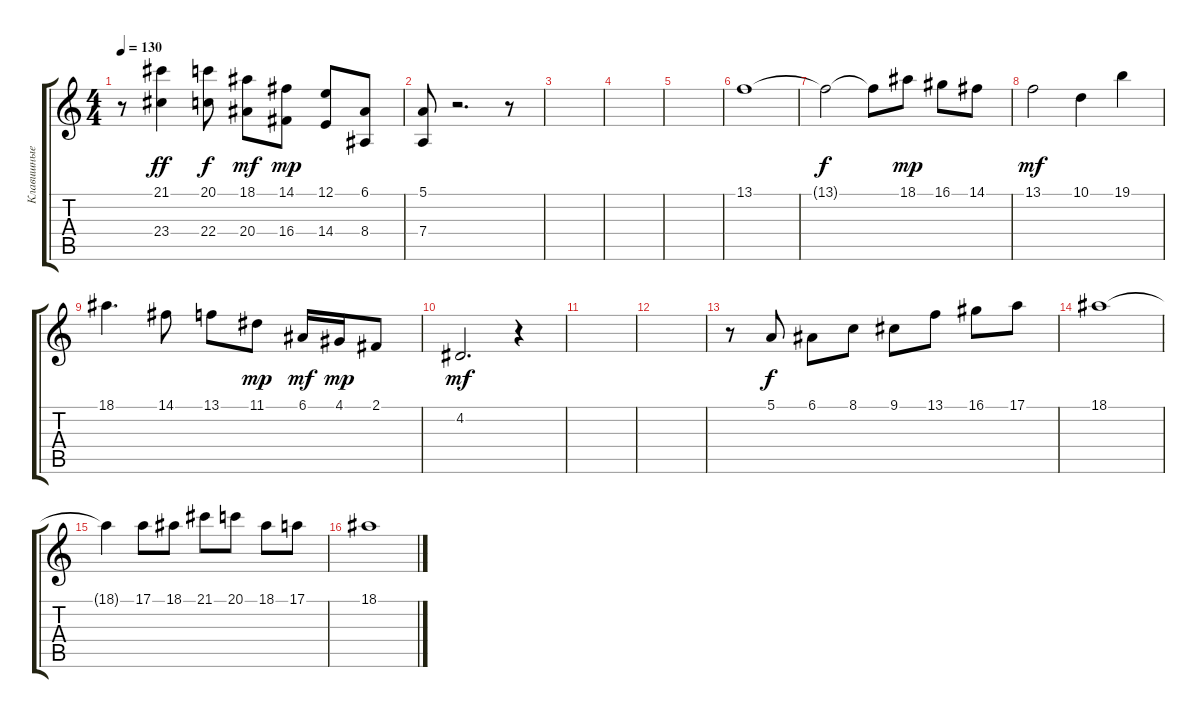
\track ("Клавишные I" "Клавишные ") {instrument stringensemble1}
\staff {score tabs}
\tuning (E4 B3 G3 D3 A2 E2) {hide}
\ts (4 4)
\tempo 130
\clef g2
\ks c
r.8{dy f} (21.1 23.4).4{dy ff} (20.1 22.4).8{dy f} (18.1 20.4).8{dy mf} (14.1 16.4).8{dy mp} (12.1 14.4).8 (6.1 8.4).8 |
(5.1 7.4).8 r.2{d} r.8 |
|
|
|
13.1.1 |
13.1{t}.2{dy f} 13.1{t}.8 18.1.8{dy mp} 16.1.8 14.1.8 |
13.1.2{dy mf} 10.1.4 19.1.4 |
18.1.4{d} 14.1.8 13.1.8 11.1.8{dy mp} 6.1.16{dy mf} 4.1.16{dy mp} 2.1.8 |
4.2.2{d dy mf} r.4 |
|
|
r.8 5.1.8{dy f} 6.1.8 8.1.8 9.1.8 13.1.8 16.1.8 17.1.8 |
18.1.1 |
18.1{t}.4 17.1.8 18.1.8 21.1.8 20.1.8 18.1.8 17.1.8 |
18.1.1
